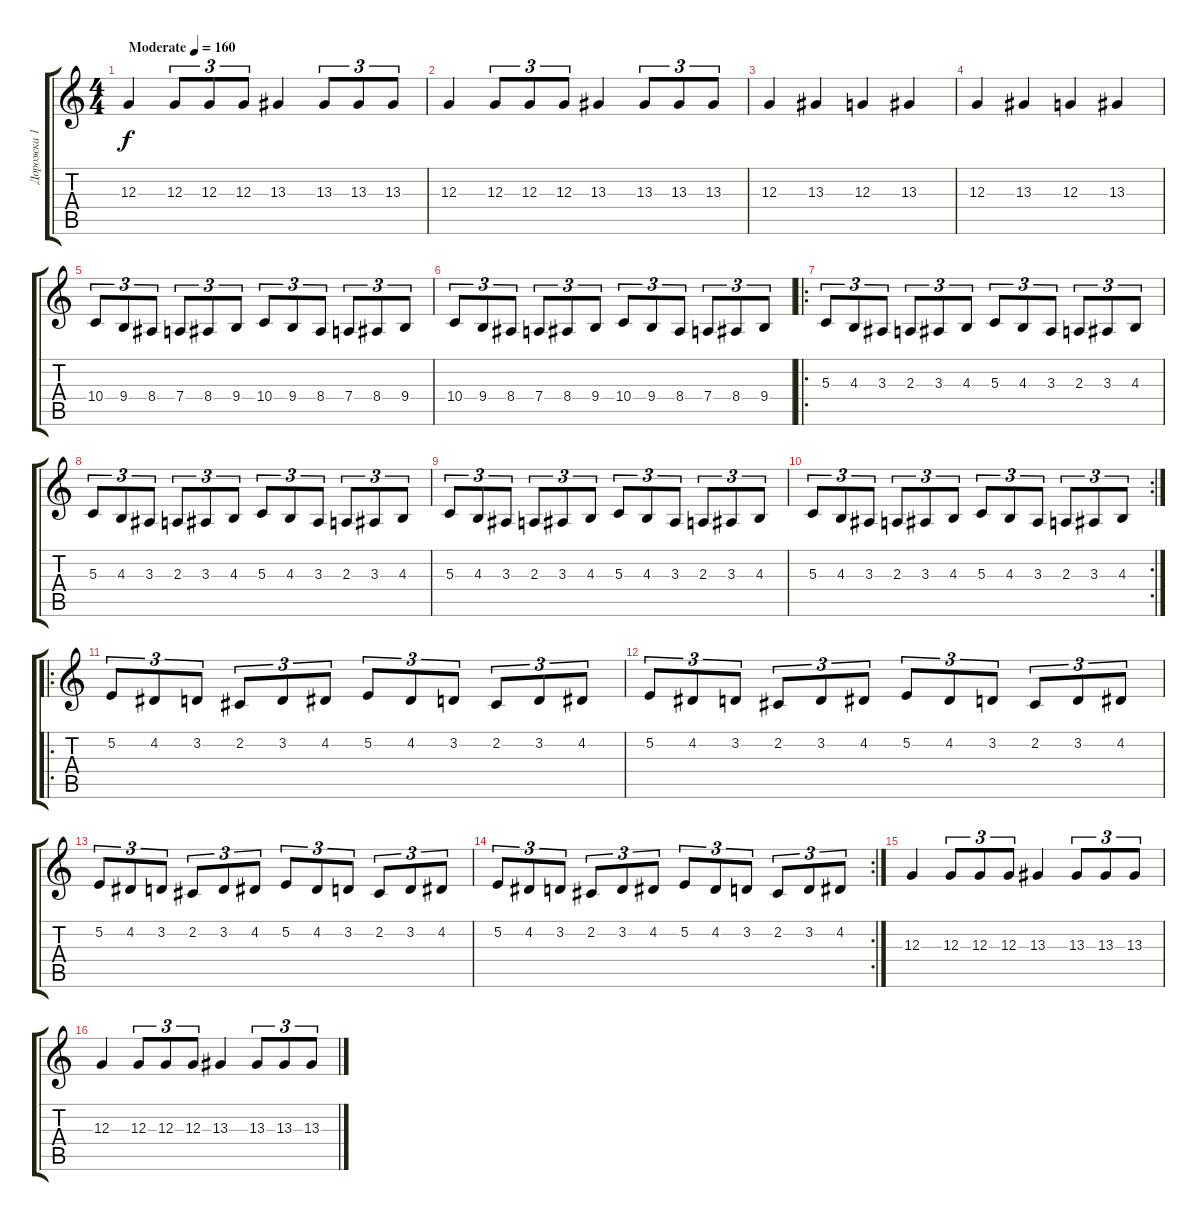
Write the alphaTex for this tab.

\track ("Дорожка 1" "Дорожка 1") {instrument lead2sawtooth}
\staff {score tabs}
\tuning (E4 B3 G3 D3 A2 E2) {hide}
\ts (4 4)
\tempo (160 "Moderate")
\clef g2
\ks c
12.3.4{dy f instrument lead2sawtooth} 12.3.8{tu (3 2)} 12.3.8{tu (3 2)} 12.3.8{tu (3 2)} 13.3.4 13.3.8{tu (3 2)} 13.3.8{tu (3 2)} 13.3.8{tu (3 2)} |
12.3.4 12.3.8{tu (3 2)} 12.3.8{tu (3 2)} 12.3.8{tu (3 2)} 13.3.4 13.3.8{tu (3 2)} 13.3.8{tu (3 2)} 13.3.8{tu (3 2)} |
12.3.4 13.3.4 12.3.4 13.3.4 |
12.3.4 13.3.4 12.3.4 13.3.4 |
10.4.8{tu (3 2) volume 8} 9.4.8{tu (3 2) volume 11} 8.4.8{tu (3 2)} 7.4.8{tu (3 2)} 8.4.8{tu (3 2)} 9.4.8{tu (3 2)} 10.4.8{tu (3 2)} 9.4.8{tu (3 2)} 8.4.8{tu (3 2)} 7.4.8{tu (3 2)} 8.4.8{tu (3 2)} 9.4.8{tu (3 2)} |
10.4.8{tu (3 2) volume 11} 9.4.8{tu (3 2) volume 14} 8.4.8{tu (3 2)} 7.4.8{tu (3 2)} 8.4.8{tu (3 2)} 9.4.8{tu (3 2)} 10.4.8{tu (3 2)} 9.4.8{tu (3 2)} 8.4.8{tu (3 2)} 7.4.8{tu (3 2)} 8.4.8{tu (3 2)} 9.4.8{tu (3 2)} |
\ro
5.3.8{tu (3 2)} 4.3.8{tu (3 2)} 3.3.8{tu (3 2)} 2.3.8{tu (3 2)} 3.3.8{tu (3 2)} 4.3.8{tu (3 2)} 5.3.8{tu (3 2)} 4.3.8{tu (3 2)} 3.3.8{tu (3 2)} 2.3.8{tu (3 2)} 3.3.8{tu (3 2)} 4.3.8{tu (3 2)} |
5.3.8{tu (3 2)} 4.3.8{tu (3 2)} 3.3.8{tu (3 2)} 2.3.8{tu (3 2)} 3.3.8{tu (3 2)} 4.3.8{tu (3 2)} 5.3.8{tu (3 2)} 4.3.8{tu (3 2)} 3.3.8{tu (3 2)} 2.3.8{tu (3 2)} 3.3.8{tu (3 2)} 4.3.8{tu (3 2)} |
5.3.8{tu (3 2)} 4.3.8{tu (3 2)} 3.3.8{tu (3 2)} 2.3.8{tu (3 2)} 3.3.8{tu (3 2)} 4.3.8{tu (3 2)} 5.3.8{tu (3 2)} 4.3.8{tu (3 2)} 3.3.8{tu (3 2)} 2.3.8{tu (3 2)} 3.3.8{tu (3 2)} 4.3.8{tu (3 2)} |
\rc 2
5.3.8{tu (3 2)} 4.3.8{tu (3 2)} 3.3.8{tu (3 2)} 2.3.8{tu (3 2)} 3.3.8{tu (3 2)} 4.3.8{tu (3 2)} 5.3.8{tu (3 2)} 4.3.8{tu (3 2)} 3.3.8{tu (3 2)} 2.3.8{tu (3 2)} 3.3.8{tu (3 2)} 4.3.8{tu (3 2)} |
\ro
5.2.8{tu (3 2)} 4.2.8{tu (3 2)} 3.2.8{tu (3 2)} 2.2.8{tu (3 2)} 3.2.8{tu (3 2)} 4.2.8{tu (3 2)} 5.2.8{tu (3 2)} 4.2.8{tu (3 2)} 3.2.8{tu (3 2)} 2.2.8{tu (3 2)} 3.2.8{tu (3 2)} 4.2.8{tu (3 2)} |
5.2.8{tu (3 2)} 4.2.8{tu (3 2)} 3.2.8{tu (3 2)} 2.2.8{tu (3 2)} 3.2.8{tu (3 2)} 4.2.8{tu (3 2)} 5.2.8{tu (3 2)} 4.2.8{tu (3 2)} 3.2.8{tu (3 2)} 2.2.8{tu (3 2)} 3.2.8{tu (3 2)} 4.2.8{tu (3 2)} |
5.2.8{tu (3 2)} 4.2.8{tu (3 2)} 3.2.8{tu (3 2)} 2.2.8{tu (3 2)} 3.2.8{tu (3 2)} 4.2.8{tu (3 2)} 5.2.8{tu (3 2)} 4.2.8{tu (3 2)} 3.2.8{tu (3 2)} 2.2.8{tu (3 2)} 3.2.8{tu (3 2)} 4.2.8{tu (3 2)} |
\rc 2
5.2.8{tu (3 2)} 4.2.8{tu (3 2)} 3.2.8{tu (3 2)} 2.2.8{tu (3 2)} 3.2.8{tu (3 2)} 4.2.8{tu (3 2)} 5.2.8{tu (3 2)} 4.2.8{tu (3 2)} 3.2.8{tu (3 2)} 2.2.8{tu (3 2)} 3.2.8{tu (3 2)} 4.2.8{tu (3 2)} |
12.3.4 12.3.8{tu (3 2)} 12.3.8{tu (3 2)} 12.3.8{tu (3 2)} 13.3.4 13.3.8{tu (3 2)} 13.3.8{tu (3 2)} 13.3.8{tu (3 2)} |
12.3.4 12.3.8{tu (3 2)} 12.3.8{tu (3 2)} 12.3.8{tu (3 2)} 13.3.4 13.3.8{tu (3 2)} 13.3.8{tu (3 2)} 13.3.8{tu (3 2)}
